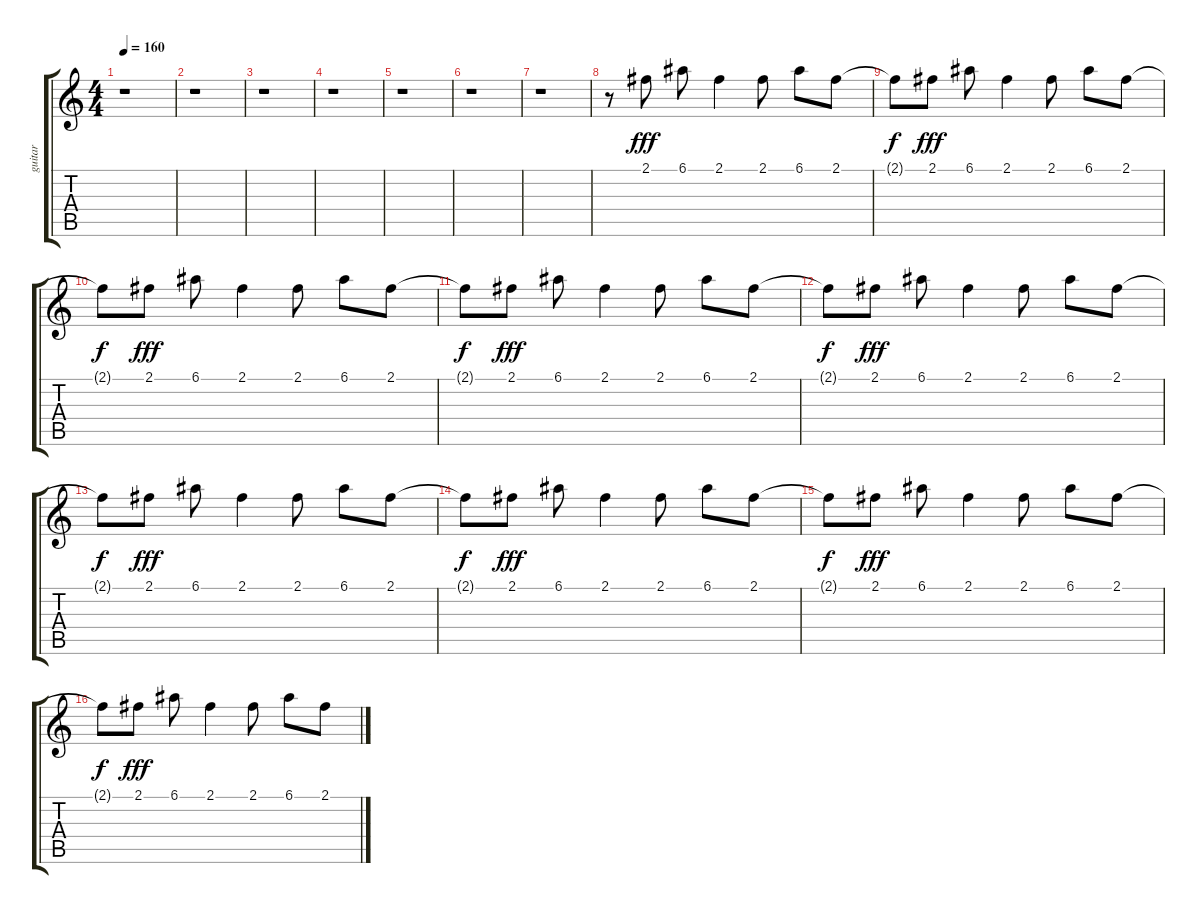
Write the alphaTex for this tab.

\track ("guitar" "guitar") {instrument overdrivenguitar}
\staff {score tabs}
\tuning (E4 B3 G3 D3 A2 E2) {hide}
\ts (4 4)
\tempo 160
\clef g2
\ks c
r.1{dy mp} |
r.1 |
r.1 |
r.1 |
r.1 |
r.1 |
r.1 |
r.8 2.1.8{dy fff} 6.1.8 2.1.4 2.1.8 6.1.8 2.1.8 |
2.1{t}.8{dy f} 2.1.8{dy fff} 6.1.8 2.1.4 2.1.8 6.1.8 2.1.8 |
2.1{t}.8{dy f} 2.1.8{dy fff} 6.1.8 2.1.4 2.1.8 6.1.8 2.1.8 |
2.1{t}.8{dy f} 2.1.8{dy fff} 6.1.8 2.1.4 2.1.8 6.1.8 2.1.8 |
2.1{t}.8{dy f} 2.1.8{dy fff} 6.1.8 2.1.4 2.1.8 6.1.8 2.1.8 |
2.1{t}.8{dy f} 2.1.8{dy fff} 6.1.8 2.1.4 2.1.8 6.1.8 2.1.8 |
2.1{t}.8{dy f} 2.1.8{dy fff} 6.1.8 2.1.4 2.1.8 6.1.8 2.1.8 |
2.1{t}.8{dy f} 2.1.8{dy fff} 6.1.8 2.1.4 2.1.8 6.1.8 2.1.8 |
2.1{t}.8{dy f} 2.1.8{dy fff} 6.1.8 2.1.4 2.1.8 6.1.8 2.1.8
